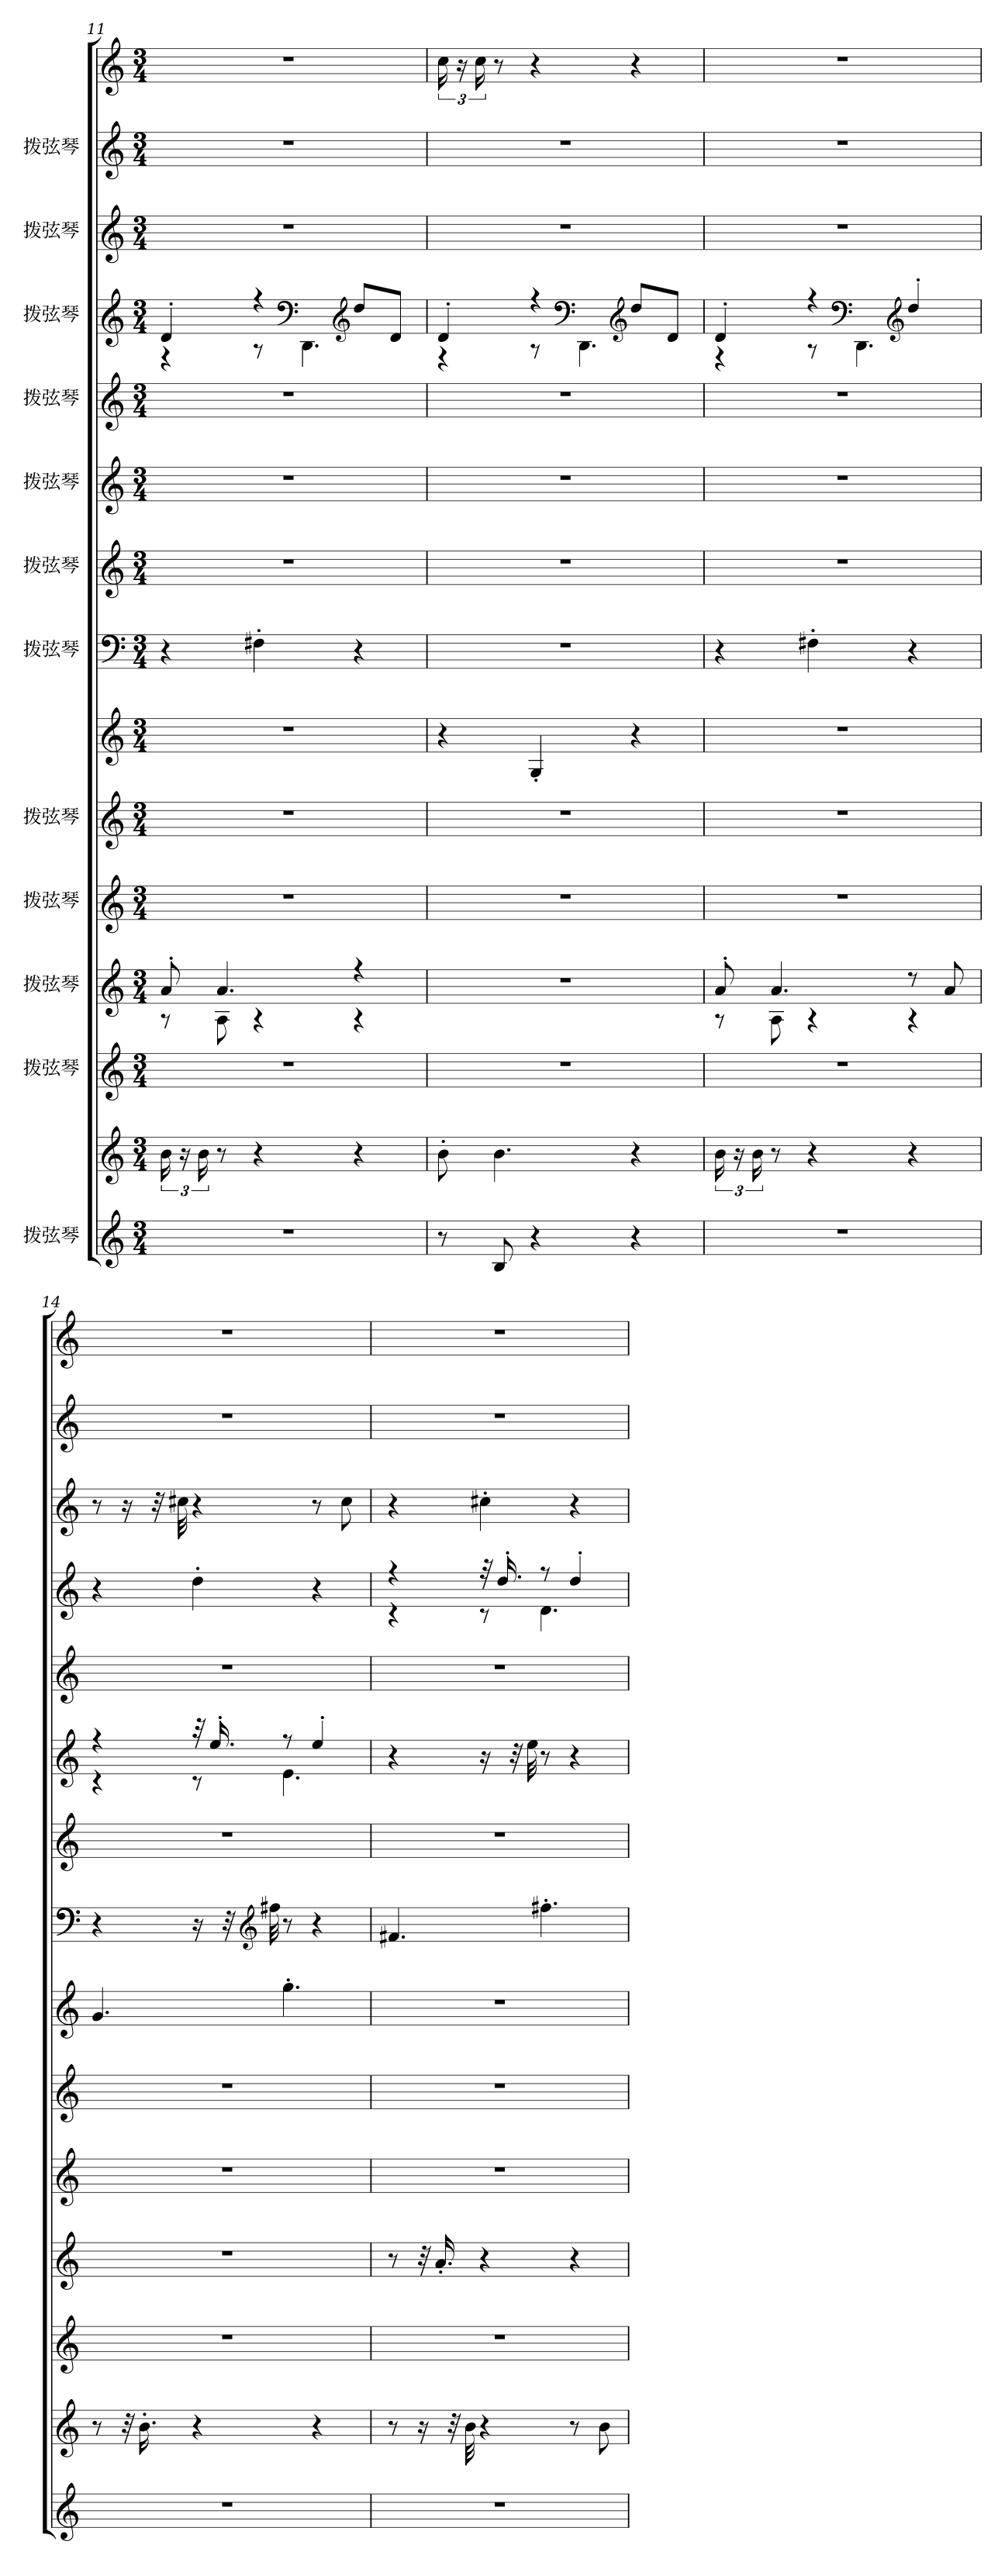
**kern	**kern	**kern	**kern	**kern	**kern	**kern	**kern	**kern	**kern	**kern	**kern	**kern	**kern	**kern
*part12	*part12	*part11	*part10	*part9	*part8	*part8	*part7	*part6	*part5	*part4	*part3	*part2	*part1	*part1
*staff15	*staff14	*staff13	*staff12	*staff11	*staff10	*staff9	*staff8	*staff7	*staff6	*staff5	*staff4	*staff3	*staff2	*staff1
*I"拨弦琴	*	*I"拨弦琴	*I"拨弦琴	*I"拨弦琴	*I"拨弦琴	*	*I"拨弦琴	*I"拨弦琴	*I"拨弦琴	*I"拨弦琴	*I"拨弦琴	*I"拨弦琴	*I"拨弦琴	*
*clefG2	*clefG2	*clefG2	*clefG2	*clefG2	*clefG2	*clefG2	*clefF4	*clefG2	*clefG2	*clefG2	*clefG2	*clefG2	*clefG2	*clefG2
*k[]	*k[]	*k[]	*k[]	*k[]	*k[]	*k[]	*k[]	*k[]	*k[]	*k[]	*k[]	*k[]	*k[]	*k[]
*M3/4	*M3/4	*M3/4	*M3/4	*M3/4	*M3/4	*M3/4	*M3/4	*M3/4	*M3/4	*M3/4	*M3/4	*M3/4	*M3/4	*M3/4
=11	=11	=11	=11	=11	=11	=11	=11	=11	=11	=11	=11	=11	=11	=11
*	*	*	*^	*	*	*	*	*	*	*	*^	*	*	*
2.r	24b\	2.r	8a'/	8r	2.r	2.r	2.r	4r	2.r	2.r	2.r	4d'/	4r	2.r	2.r	2.r
.	24r	.	.	.	.	.	.	.	.	.	.	.	.	.	.	.
.	24b\	.	.	.	.	.	.	.	.	.	.	.	.	.	.	.
.	8r	.	4.a/	8A\	.	.	.	.	.	.	.	.	.	.	.	.
.	4r	.	.	4r	.	.	.	4F#X'\	.	.	.	4r	8r	.	.	.
*	*	*	*	*	*	*	*	*	*	*	*	*clefF4	*	*	*	*
.	.	.	.	.	.	.	.	.	.	.	.	.	4.DD\	.	.	.
*	*	*	*	*	*	*	*	*	*	*	*	*clefG2	*	*	*	*
.	4r	.	4r	4r	.	.	.	4r	.	.	.	8dd/L	.	.	.	.
.	.	.	.	.	.	.	.	.	.	.	.	8d/J	.	.	.	.
*	*	*	*v	*v	*	*	*	*	*	*	*	*	*	*	*	*
!!LO:PB:g=z
=12	=12	=12	=12	=12	=12	=12	=12	=12	=12	=12	=12	=12	=12	=12	=12
8r	8b'\	2.r	2.r	2.r	2.r	4r	2.r	2.r	2.r	2.r	4d'/	4r	2.r	2.r	24cc\
.	.	.	.	.	.	.	.	.	.	.	.	.	.	.	24r
.	.	.	.	.	.	.	.	.	.	.	.	.	.	.	24cc\
8B/	4.b\	.	.	.	.	.	.	.	.	.	.	.	.	.	8r
4r	.	.	.	.	.	4G'/	.	.	.	.	4r	8r	.	.	4r
*	*	*	*	*	*	*	*	*	*	*	*clefF4	*	*	*	*
.	.	.	.	.	.	.	.	.	.	.	.	4.DD\	.	.	.
*	*	*	*	*	*	*	*	*	*	*	*clefG2	*	*	*	*
4r	4r	.	.	.	.	4r	.	.	.	.	8dd/L	.	.	.	4r
.	.	.	.	.	.	.	.	.	.	.	8d/J	.	.	.	.
=13	=13	=13	=13	=13	=13	=13	=13	=13	=13	=13	=13	=13	=13	=13	=13
*	*	*	*^	*	*	*	*	*	*	*	*	*	*	*	*
2.r	24b\	2.r	8a'/	8r	2.r	2.r	2.r	4r	2.r	2.r	2.r	4d'/	4r	2.r	2.r	2.r
.	24r	.	.	.	.	.	.	.	.	.	.	.	.	.	.	.
.	24b\	.	.	.	.	.	.	.	.	.	.	.	.	.	.	.
.	8r	.	4.a/	8A\	.	.	.	.	.	.	.	.	.	.	.	.
.	4r	.	.	4r	.	.	.	4F#X'\	.	.	.	4r	8r	.	.	.
*	*	*	*	*	*	*	*	*	*	*	*	*clefF4	*	*	*	*
.	.	.	.	.	.	.	.	.	.	.	.	.	4.DD\	.	.	.
*	*	*	*	*	*	*	*	*	*	*	*	*clefG2	*	*	*	*
.	4r	.	8r	4r	.	.	.	4r	.	.	.	4dd'/	.	.	.	.
.	.	.	8a/	.	.	.	.	.	.	.	.	.	.	.	.	.
*	*	*	*v	*v	*	*	*	*	*	*	*	*v	*v	*	*	*
=14	=14	=14	=14	=14	=14	=14	=14	=14	=14	=14	=14	=14	=14	=14
*	*	*	*	*	*	*	*	*	*^	*	*	*	*	*
2.r	8r	2.r	2.r	2.r	2.r	4.g/	4r	2.r	4r	4r	2.r	4r	8r	2.r	2.r
.	32r	.	.	.	.	.	.	.	.	.	.	.	16r	.	.
.	16.b'\	.	.	.	.	.	.	.	.	.	.	.	.	.	.
.	.	.	.	.	.	.	.	.	.	.	.	.	32r	.	.
.	.	.	.	.	.	.	.	.	.	.	.	.	32cc#X\	.	.
.	4r	.	.	.	.	.	16r	.	32r	8r	.	4dd'\	4r	.	.
.	.	.	.	.	.	.	.	.	16.ee'/	.	.	.	.	.	.
.	.	.	.	.	.	.	32r	.	.	.	.	.	.	.	.
*	*	*	*	*	*	*	*clefG2	*	*	*	*	*	*	*	*
.	.	.	.	.	.	.	32ff#X\	.	.	.	.	.	.	.	.
.	.	.	.	.	.	4.gg'\	8r	.	8r	4.e\	.	.	.	.	.
.	4r	.	.	.	.	.	4r	.	4ee'/	.	.	4r	8r	.	.
.	.	.	.	.	.	.	.	.	.	.	.	.	8cc#\	.	.
*	*	*	*	*	*	*	*	*	*v	*v	*	*	*	*	*
!!LO:PB:g=z
=15	=15	=15	=15	=15	=15	=15	=15	=15	=15	=15	=15	=15	=15	=15
*	*	*	*	*	*	*	*	*	*	*	*^	*	*	*
2.r	8r	2.r	8r	2.r	2.r	2.r	4.f#X/	2.r	4r	2.r	4r	4r	4r	2.r	2.r
.	16r	.	32r	.	.	.	.	.	.	.	.	.	.	.	.
.	.	.	16.a'/	.	.	.	.	.	.	.	.	.	.	.	.
.	32r	.	.	.	.	.	.	.	.	.	.	.	.	.	.
.	32b\	.	.	.	.	.	.	.	.	.	.	.	.	.	.
.	4r	.	4r	.	.	.	.	.	16r	.	32r	8r	4cc#X'\	.	.
.	.	.	.	.	.	.	.	.	.	.	16.dd'/	.	.	.	.
.	.	.	.	.	.	.	.	.	32r	.	.	.	.	.	.
.	.	.	.	.	.	.	.	.	32ee\	.	.	.	.	.	.
.	.	.	.	.	.	.	4.ff#X'\	.	8r	.	8r	4.d\	.	.	.
.	8r	.	4r	.	.	.	.	.	4r	.	4dd'/	.	4r	.	.
.	8b\	.	.	.	.	.	.	.	.	.	.	.	.	.	.
*	*	*	*	*	*	*	*	*	*	*	*v	*v	*	*	*
=	=	=	=	=	=	=	=	=	=	=	=	=	=	=
*-	*-	*-	*-	*-	*-	*-	*-	*-	*-	*-	*-	*-	*-	*-
